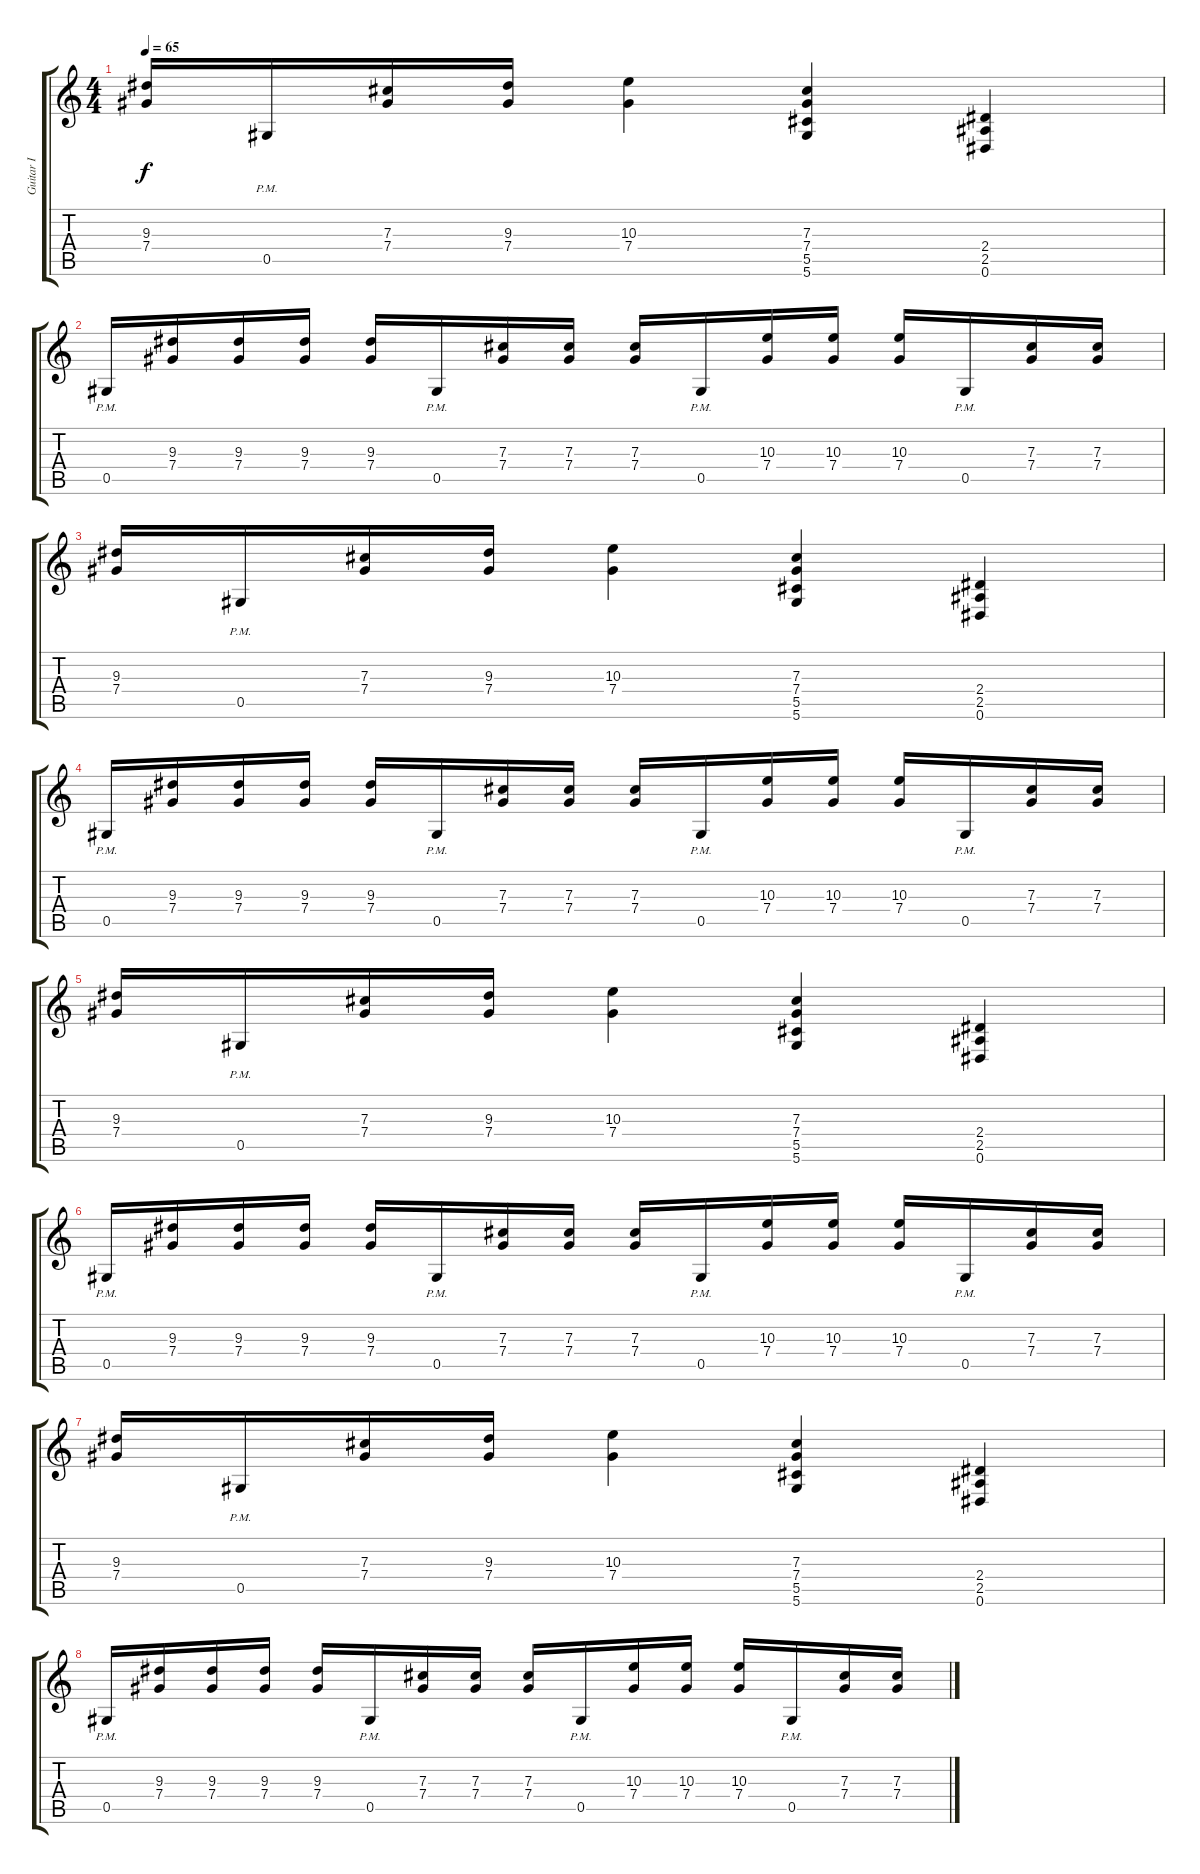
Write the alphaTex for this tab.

\track ("Guitar I" "Guitar I") {instrument distortionguitar}
\staff {score tabs}
\tuning (Eb4 Bb3 Gb3 Db3 Ab2 Eb2) {hide}
\ts (4 4)
\tempo 65
\clef g2
\ks c
(9.3 7.4).16{dy f} 0.5{pm}.16 (7.3 7.4).16 (9.3 7.4).16 (10.3 7.4).4 (7.3 7.4 5.5 5.6).4 (2.4 2.5 0.6).4 |
0.5{pm}.16 (9.3 7.4).16 (9.3 7.4).16 (9.3 7.4).16 (9.3 7.4).16 0.5{pm}.16 (7.3 7.4).16 (7.3 7.4).16 (7.3 7.4).16 0.5{pm}.16 (10.3 7.4).16 (10.3 7.4).16 (10.3 7.4).16 0.5{pm}.16 (7.3 7.4).16 (7.3 7.4).16 |
(9.3 7.4).16 0.5{pm}.16 (7.3 7.4).16 (9.3 7.4).16 (10.3 7.4).4 (7.3 7.4 5.5 5.6).4 (2.4 2.5 0.6).4 |
0.5{pm}.16 (9.3 7.4).16 (9.3 7.4).16 (9.3 7.4).16 (9.3 7.4).16 0.5{pm}.16 (7.3 7.4).16 (7.3 7.4).16 (7.3 7.4).16 0.5{pm}.16 (10.3 7.4).16 (10.3 7.4).16 (10.3 7.4).16 0.5{pm}.16 (7.3 7.4).16 (7.3 7.4).16 |
(9.3 7.4).16 0.5{pm}.16 (7.3 7.4).16 (9.3 7.4).16 (10.3 7.4).4 (7.3 7.4 5.5 5.6).4 (2.4 2.5 0.6).4 |
0.5{pm}.16 (9.3 7.4).16 (9.3 7.4).16 (9.3 7.4).16 (9.3 7.4).16 0.5{pm}.16 (7.3 7.4).16 (7.3 7.4).16 (7.3 7.4).16 0.5{pm}.16 (10.3 7.4).16 (10.3 7.4).16 (10.3 7.4).16 0.5{pm}.16 (7.3 7.4).16 (7.3 7.4).16 |
(9.3 7.4).16 0.5{pm}.16 (7.3 7.4).16 (9.3 7.4).16 (10.3 7.4).4 (7.3 7.4 5.5 5.6).4 (2.4 2.5 0.6).4 |
0.5{pm}.16 (9.3 7.4).16 (9.3 7.4).16 (9.3 7.4).16 (9.3 7.4).16 0.5{pm}.16 (7.3 7.4).16 (7.3 7.4).16 (7.3 7.4).16 0.5{pm}.16 (10.3 7.4).16 (10.3 7.4).16 (10.3 7.4).16 0.5{pm}.16 (7.3 7.4).16 (7.3 7.4).16
